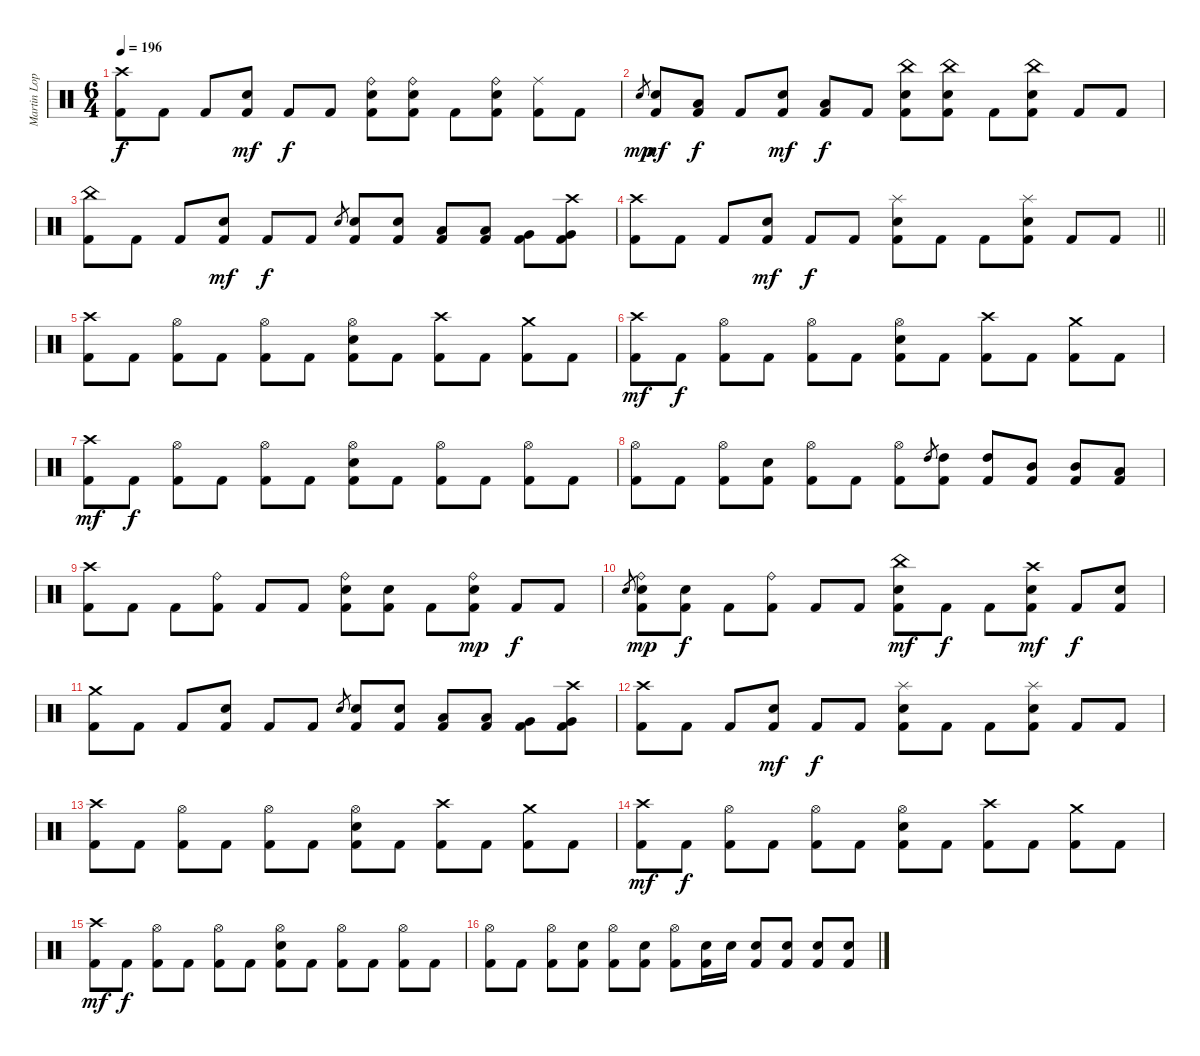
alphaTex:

\track ("Martin Lopez" "Martin Lop") {mute instrument percussion}
\staff {score}
\articulation defaults
\ts (6 4)
\tempo 196
\clef neutral
\ks c
("Crash high (hit)" "Kick (hit) 2").8{dy f} "Kick (hit) 2".8 "Kick (hit) 2".8 ("Electric Snare (hit)" "Kick (hit) 2").8{dy mf} "Kick (hit) 2".8{dy f} "Kick (hit) 2".8 ("Ride (bell)" "Electric Snare (hit)" "Kick (hit) 2").8 ("Ride (bell)" "Electric Snare (hit)" "Kick (hit) 2").8 "Kick (hit) 2".8 ("Ride (bell)" "Electric Snare (hit)" "Kick (hit) 2").8 ("Ride (middle)" "Kick (hit) 2").8 "Kick (hit) 2".8 |
"Electric Snare (hit)".8{gr dy mp} ("Electric Snare (hit)" "Kick (hit) 2").8{dy mf} ("Low Tom (hit)" "Kick (hit) 2").8{dy f} "Kick (hit) 2".8 ("Electric Snare (hit)" "Kick (hit) 2").8{dy mf} ("Low Tom (hit)" "Kick (hit) 2").8{dy f} "Kick (hit) 2".8 ("China (hit)" "Electric Snare (hit)" "Kick (hit) 2").8 ("China (hit)" "Electric Snare (hit)" "Kick (hit) 2").8 "Kick (hit) 2".8 ("China (hit)" "Electric Snare (hit)" "Kick (hit) 2").8 "Kick (hit) 2".8 "Kick (hit) 2".8 |
("China (hit)" "Kick (hit) 2").8 "Kick (hit) 2".8 "Kick (hit) 2".8 ("Electric Snare (hit)" "Kick (hit) 2").8{dy mf} "Kick (hit) 2".8{dy f} "Kick (hit) 2".8 "Electric Snare (hit)".8{gr} ("Electric Snare (hit)" "Kick (hit) 2").8 ("Electric Snare (hit)" "Kick (hit) 2").8 ("Low Tom (hit)" "Kick (hit) 2").8 ("Low Tom (hit)" "Kick (hit) 2").8 ("Very Low Tom (hit)" "Kick (hit) 2").8 ("Crash high (hit)" "Very Low Tom (hit)" "Kick (hit) 2").8 |
\barLineRight lightlight
("Crash high (hit)" "Kick (hit) 2").8 "Kick (hit) 2".8 "Kick (hit) 2".8 ("Electric Snare (hit)" "Kick (hit) 2").8{dy mf} "Kick (hit) 2".8{dy f} "Kick (hit) 2".8 ("Splash (hit)" "Electric Snare (hit)" "Kick (hit) 2").8 "Kick (hit) 2".8 "Kick (hit) 2".8 ("Splash (hit)" "Electric Snare (hit)" "Kick (hit) 2").8 "Kick (hit) 2".8 "Kick (hit) 2".8 |
("Crash high (hit)" "Kick (hit) 2").8 "Kick (hit) 2".8 ("Hi-Hat (open)" "Kick (hit) 2").8 "Kick (hit) 2".8 ("Hi-Hat (open)" "Kick (hit) 2").8 "Kick (hit) 2".8 ("Hi-Hat (open)" "Electric Snare (hit)" "Kick (hit) 2").8 "Kick (hit) 2".8 ("Crash high (hit)" "Kick (hit) 2").8 "Kick (hit) 2".8 ("Crash medium (hit)" "Kick (hit) 2").8 "Kick (hit) 2".8 |
("Crash high (hit)" "Kick (hit) 2").8{dy mf} "Kick (hit) 2".8{dy f} ("Hi-Hat (open)" "Kick (hit) 2").8 "Kick (hit) 2".8 ("Hi-Hat (open)" "Kick (hit) 2").8 "Kick (hit) 2".8 ("Hi-Hat (open)" "Electric Snare (hit)" "Kick (hit) 2").8 "Kick (hit) 2".8 ("Crash high (hit)" "Kick (hit) 2").8 "Kick (hit) 2".8 ("Crash medium (hit)" "Kick (hit) 2").8 "Kick (hit) 2".8 |
("Crash high (hit)" "Kick (hit) 2").8{dy mf} "Kick (hit) 2".8{dy f} ("Hi-Hat (open)" "Kick (hit) 2").8 "Kick (hit) 2".8 ("Hi-Hat (open)" "Kick (hit) 2").8 "Kick (hit) 2".8 ("Hi-Hat (open)" "Electric Snare (hit)" "Kick (hit) 2").8 "Kick (hit) 2".8 ("Hi-Hat (open)" "Kick (hit) 2").8 "Kick (hit) 2".8 ("Hi-Hat (open)" "Kick (hit) 2").8 "Kick (hit) 2".8 |
("Hi-Hat (open)" "Kick (hit) 2").8 "Kick (hit) 2".8 ("Hi-Hat (open)" "Kick (hit) 2").8 ("Electric Snare (hit)" "Kick (hit) 2").8 ("Hi-Hat (open)" "Kick (hit) 2").8 "Kick (hit) 2".8 ("Hi-Hat (open)" "Kick (hit) 2").8 "High Tom (hit)".8{gr} ("High Tom (hit)" "Kick (hit) 2").8 ("High Tom (hit)" "Kick (hit) 2").8 ("Mid Tom (hit)" "Kick (hit) 2").8 ("Mid Tom (hit)" "Kick (hit) 2").8 ("Low Tom (hit)" "Kick (hit) 2").8 |
("Crash high (hit)" "Kick (hit) 2").8 "Kick (hit) 2".8 "Kick (hit) 2".8 ("Ride (bell)" "Kick (hit) 2").8 "Kick (hit) 2".8 "Kick (hit) 2".8 ("Ride (bell)" "Electric Snare (hit)" "Kick (hit) 2").8 ("Electric Snare (hit)" "Kick (hit) 2").8 "Kick (hit) 2".8 ("Ride (bell)" "Electric Snare (hit)" "Kick (hit) 2").8{dy mp} "Kick (hit) 2".8{dy f} "Kick (hit) 2".8 |
"Electric Snare (hit)".8{gr} ("Ride (bell)" "Electric Snare (hit)" "Kick (hit) 2").8{dy mp} ("Electric Snare (hit)" "Kick (hit) 2").8{dy f} "Kick (hit) 2".8 ("Ride (bell)" "Kick (hit) 2").8 "Kick (hit) 2".8 "Kick (hit) 2".8 ("China (hit)" "Electric Snare (hit)" "Kick (hit) 2").8{dy mf} "Kick (hit) 2".8{dy f} "Kick (hit) 2".8 ("Crash high (hit)" "Electric Snare (hit)" "Kick (hit) 2").8{dy mf} "Kick (hit) 2".8{dy f} ("Electric Snare (hit)" "Kick (hit) 2").8 |
("Crash medium (hit)" "Kick (hit) 2").8 "Kick (hit) 2".8 "Kick (hit) 2".8 ("Electric Snare (hit)" "Kick (hit) 2").8 "Kick (hit) 2".8 "Kick (hit) 2".8 "Electric Snare (hit)".8{gr} ("Electric Snare (hit)" "Kick (hit) 2").8 ("Electric Snare (hit)" "Kick (hit) 2").8 ("Low Tom (hit)" "Kick (hit) 2").8 ("Low Tom (hit)" "Kick (hit) 2").8 ("Very Low Tom (hit)" "Kick (hit) 2").8 ("Crash high (hit)" "Very Low Tom (hit)" "Kick (hit) 2").8 |
("Crash high (hit)" "Kick (hit) 2").8 "Kick (hit) 2".8 "Kick (hit) 2".8 ("Electric Snare (hit)" "Kick (hit) 2").8{dy mf} "Kick (hit) 2".8{dy f} "Kick (hit) 2".8 ("Splash (hit)" "Electric Snare (hit)" "Kick (hit) 2").8 "Kick (hit) 2".8 "Kick (hit) 2".8 ("Splash (hit)" "Electric Snare (hit)" "Kick (hit) 2").8 "Kick (hit) 2".8 "Kick (hit) 2".8 |
("Crash high (hit)" "Kick (hit) 2").8 "Kick (hit) 2".8 ("Hi-Hat (open)" "Kick (hit) 2").8 "Kick (hit) 2".8 ("Hi-Hat (open)" "Kick (hit) 2").8 "Kick (hit) 2".8 ("Hi-Hat (open)" "Electric Snare (hit)" "Kick (hit) 2").8 "Kick (hit) 2".8 ("Crash high (hit)" "Kick (hit) 2").8 "Kick (hit) 2".8 ("Crash medium (hit)" "Kick (hit) 2").8 "Kick (hit) 2".8 |
("Crash high (hit)" "Kick (hit) 2").8{dy mf} "Kick (hit) 2".8{dy f} ("Hi-Hat (open)" "Kick (hit) 2").8 "Kick (hit) 2".8 ("Hi-Hat (open)" "Kick (hit) 2").8 "Kick (hit) 2".8 ("Hi-Hat (open)" "Electric Snare (hit)" "Kick (hit) 2").8 "Kick (hit) 2".8 ("Crash high (hit)" "Kick (hit) 2").8 "Kick (hit) 2".8 ("Crash medium (hit)" "Kick (hit) 2").8 "Kick (hit) 2".8 |
("Crash high (hit)" "Kick (hit) 2").8{dy mf} "Kick (hit) 2".8{dy f} ("Hi-Hat (open)" "Kick (hit) 2").8 "Kick (hit) 2".8 ("Hi-Hat (open)" "Kick (hit) 2").8 "Kick (hit) 2".8 ("Hi-Hat (open)" "Electric Snare (hit)" "Kick (hit) 2").8 "Kick (hit) 2".8 ("Hi-Hat (open)" "Kick (hit) 2").8 "Kick (hit) 2".8 ("Hi-Hat (open)" "Kick (hit) 2").8 "Kick (hit) 2".8 |
("Hi-Hat (open)" "Kick (hit) 2").8 "Kick (hit) 2".8 ("Hi-Hat (open)" "Kick (hit) 2").8 ("Electric Snare (hit)" "Kick (hit) 2").8 ("Hi-Hat (open)" "Kick (hit) 2").8 ("Electric Snare (hit)" "Kick (hit) 2").8 ("Hi-Hat (open)" "Kick (hit) 2").8 ("Electric Snare (hit)" "Kick (hit) 2").16 "Electric Snare (hit)".16 ("Electric Snare (hit)" "Kick (hit) 2").8 ("Electric Snare (hit)" "Kick (hit) 2").8 ("Electric Snare (hit)" "Kick (hit) 2").8 ("Electric Snare (hit)" "Kick (hit) 2").8
